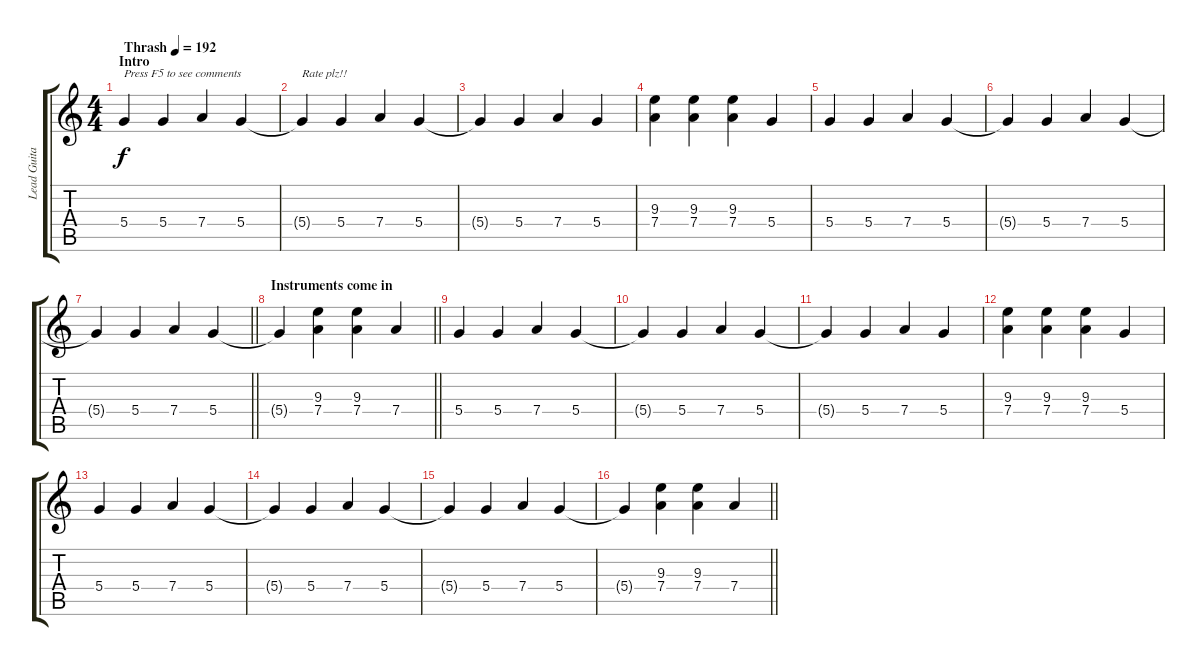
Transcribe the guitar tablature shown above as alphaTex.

\track ("Lead Guitar" "Lead Guita") {instrument overdrivenguitar}
\staff {score tabs}
\tuning (E4 B3 G3 D3 A2 E2) {hide}
\ts (4 4)
\section ("" "Intro")
\tempo (192 "Thrash")
\clef g2
\ks c
5.4.4{txt "Press F5 to see comments" dy f instrument distortionguitar} 5.4.4 7.4.4 5.4.4 |
5.4{t}.4{txt "Rate plz!!"} 5.4.4 7.4.4 5.4.4 |
5.4{t}.4 5.4.4 7.4.4 5.4.4 |
(9.3 7.4).4 (9.3 7.4).4 (9.3 7.4).4 5.4.4 |
5.4.4 5.4.4 7.4.4 5.4.4 |
5.4{t}.4 5.4.4 7.4.4 5.4.4 |
\barLineRight lightlight
5.4{t}.4 5.4.4 7.4.4 5.4.4 |
\section ("" "Instruments come in")
\barLineRight lightlight
5.4{t}.4 (9.3 7.4).4 (9.3 7.4).4 7.4.4 |
5.4.4 5.4.4 7.4.4 5.4.4 |
5.4{t}.4 5.4.4 7.4.4 5.4.4 |
5.4{t}.4 5.4.4 7.4.4 5.4.4 |
(9.3 7.4).4 (9.3 7.4).4 (9.3 7.4).4 5.4.4 |
5.4.4 5.4.4 7.4.4 5.4.4 |
5.4{t}.4 5.4.4 7.4.4 5.4.4 |
5.4{t}.4 5.4.4 7.4.4 5.4.4 |
\barLineRight lightlight
5.4{t}.4 (9.3 7.4).4 (9.3 7.4).4 7.4.4
